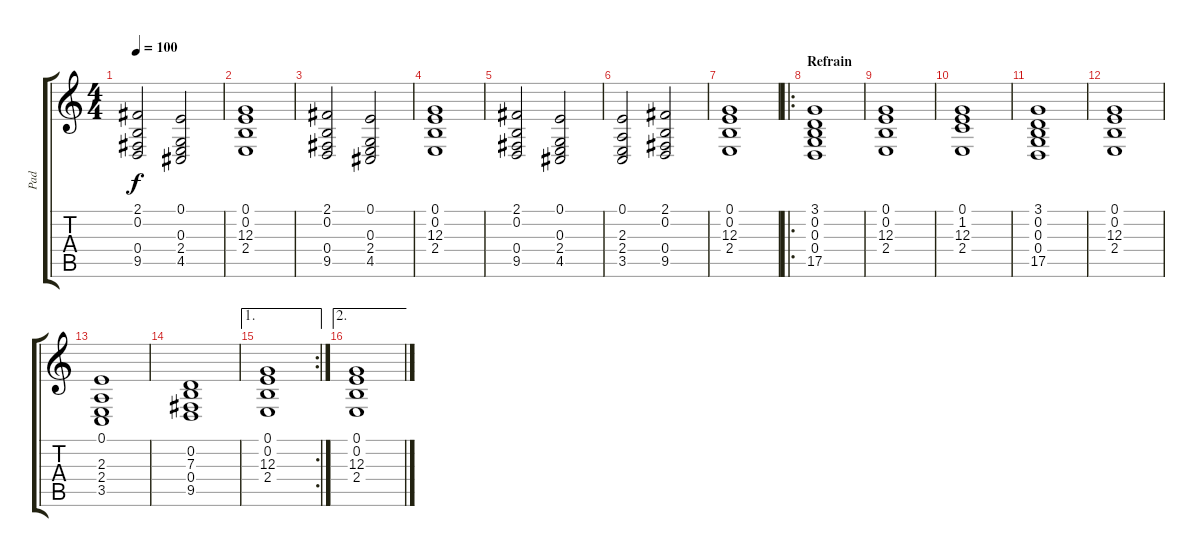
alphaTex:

\track ("Pad" "Pad") {instrument stringensemble2}
\staff {score tabs}
\tuning (E4 B3 G3 D3 A2 E2) {hide}
\ts (4 4)
\tempo 100
\clef g2
\ks c
(2.1 0.2 0.4 9.5).2{dy f} (0.1 0.3 2.4 4.5).2 |
(0.1 0.2 12.3 2.4).1 |
(2.1 0.2 0.4 9.5).2 (0.1 0.3 2.4 4.5).2 |
(0.1 0.2 12.3 2.4).1 |
(2.1 0.2 0.4 9.5).2 (0.1 0.3 2.4 4.5).2 |
(0.1 2.3 2.4 3.5).2 (2.1 0.2 0.4 9.5).2 |
(0.1 0.2 12.3 2.4).1 |
\ro
\section ("" "Refrain")
(3.1 0.2 0.3 0.4 17.5).1{volume 10} |
(0.1 0.2 12.3 2.4).1 |
(0.1 1.2 12.3 2.4).1 |
(3.1 0.2 0.3 0.4 17.5).1 |
(0.1 0.2 12.3 2.4).1 |
(0.1 2.3 2.4 3.5).1 |
(0.2 7.3 0.4 9.5).1 |
\ae 1
\rc 2
(0.1 0.2 12.3 2.4).1 |
\ae 2
(0.1 0.2 12.3 2.4).1
